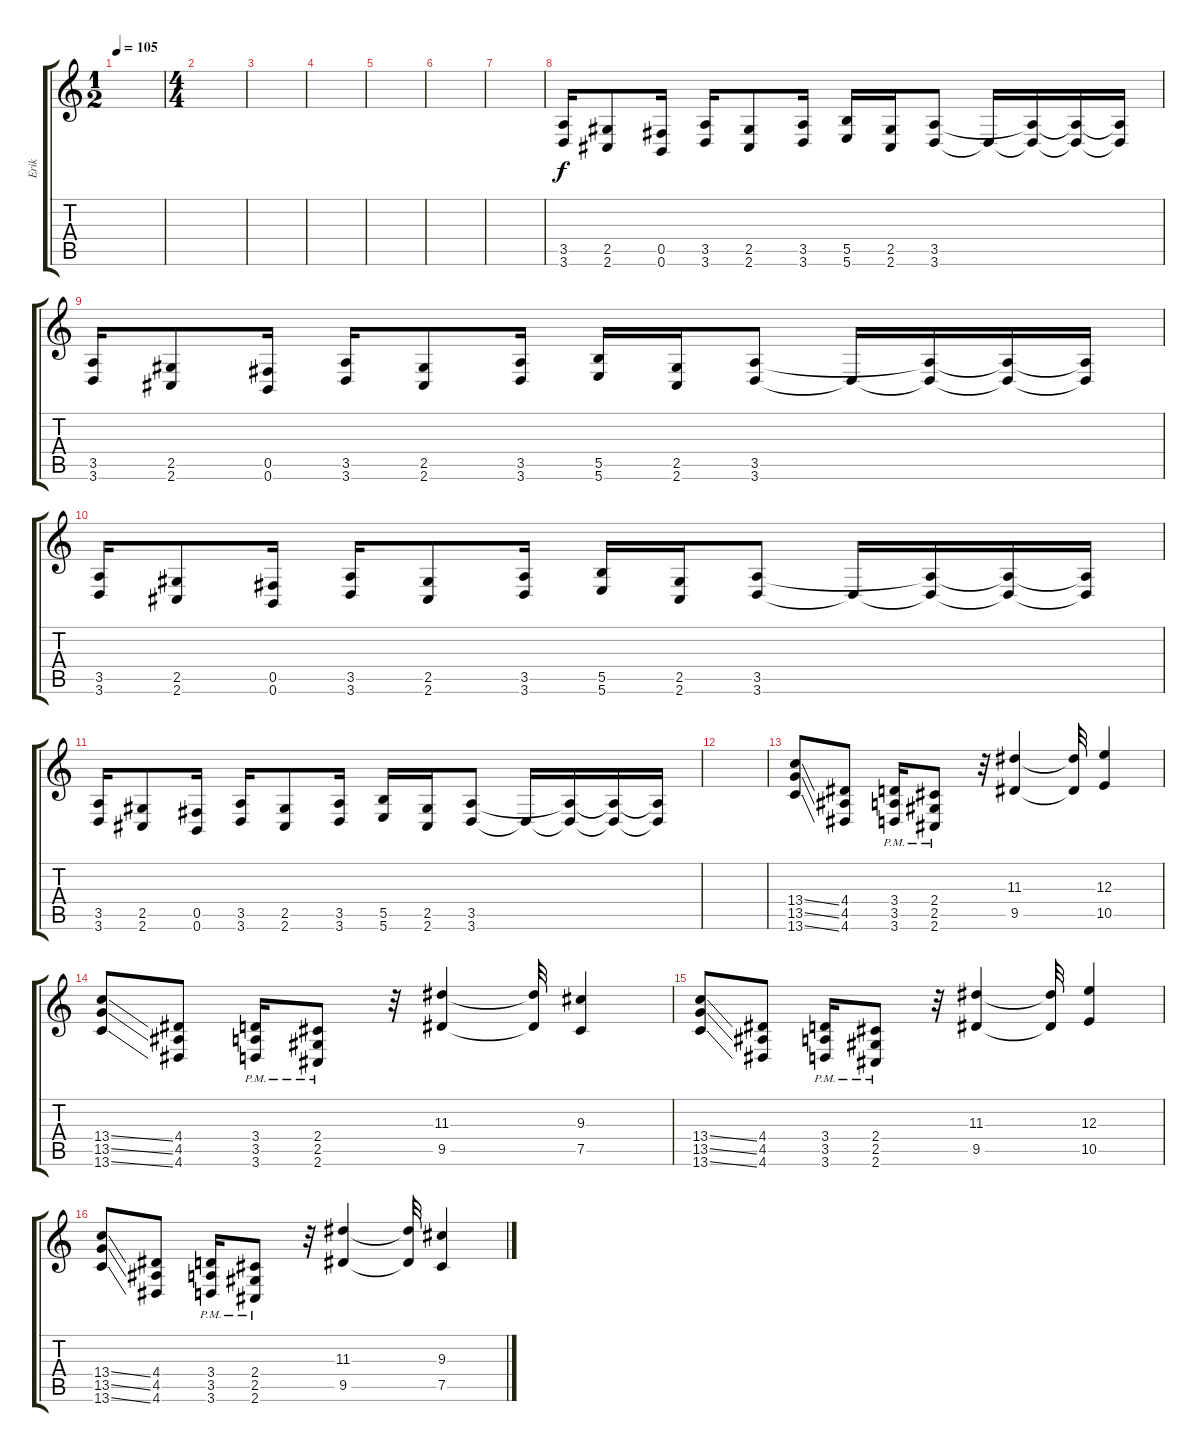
\track ("Erik" "Erik") {instrument distortionguitar}
\staff {score tabs}
\tuning (Db4 Ab3 E3 B2 Gb2 B1) {hide}
\ts (1 2)
\tempo 105
\clef g2
\ks c
|
\ts (4 4)
|
|
|
|
|
|
(3.5 3.6).16 (2.5 2.6).8 (0.5 0.6).16 (3.5 3.6).16 (2.5 2.6).8 (3.5 3.6).16 (5.5 5.6).16 (2.5 2.6).16 (3.5 3.6).8 3.6{t}.16 (3.5{t} 3.6{t}).16 (3.5{t} 3.6{t}).16 (3.5{t} 3.6{t}).16 |
(3.5 3.6).16 (2.5 2.6).8 (0.5 0.6).16 (3.5 3.6).16 (2.5 2.6).8 (3.5 3.6).16 (5.5 5.6).16 (2.5 2.6).16 (3.5 3.6).8 3.6{t}.16 (3.5{t} 3.6{t}).16 (3.5{t} 3.6{t}).16 (3.5{t} 3.6{t}).16 |
(3.5 3.6).16 (2.5 2.6).8 (0.5 0.6).16 (3.5 3.6).16 (2.5 2.6).8 (3.5 3.6).16 (5.5 5.6).16 (2.5 2.6).16 (3.5 3.6).8 3.6{t}.16 (3.5{t} 3.6{t}).16 (3.5{t} 3.6{t}).16 (3.5{t} 3.6{t}).16 |
(3.5 3.6).16 (2.5 2.6).8 (0.5 0.6).16 (3.5 3.6).16 (2.5 2.6).8 (3.5 3.6).16 (5.5 5.6).16 (2.5 2.6).16 (3.5 3.6).8 3.6{t}.16 (3.5{t} 3.6{t}).16 (3.5{t} 3.6{t}).16 (3.5{t} 3.6{t}).16 |
|
(13.4{ss} 13.5{ss} 13.6{ss}).8 (4.4 4.5 4.6).8 (3.4{pm} 3.5{pm} 3.6{pm}).16 (2.4{pm} 2.5{pm} 2.6{pm}).8 r.32 (11.3 9.5).4 (11.3{t} 9.5{t}).32 (12.3 10.5).4 |
(13.4{ss} 13.5{ss} 13.6{ss}).8 (4.4 4.5 4.6).8 (3.4{pm} 3.5{pm} 3.6{pm}).16 (2.4{pm} 2.5{pm} 2.6{pm}).8 r.32 (11.3 9.5).4 (11.3{t} 9.5{t}).32 (9.3 7.5).4 |
(13.4{ss} 13.5{ss} 13.6{ss}).8 (4.4 4.5 4.6).8 (3.4{pm} 3.5{pm} 3.6{pm}).16 (2.4{pm} 2.5{pm} 2.6{pm}).8 r.32 (11.3 9.5).4 (11.3{t} 9.5{t}).32 (12.3 10.5).4 |
(13.4{ss} 13.5{ss} 13.6{ss}).8 (4.4 4.5 4.6).8 (3.4{pm} 3.5{pm} 3.6{pm}).16 (2.4{pm} 2.5{pm} 2.6{pm}).8 r.32 (11.3 9.5).4 (11.3{t} 9.5{t}).32 (9.3 7.5).4
